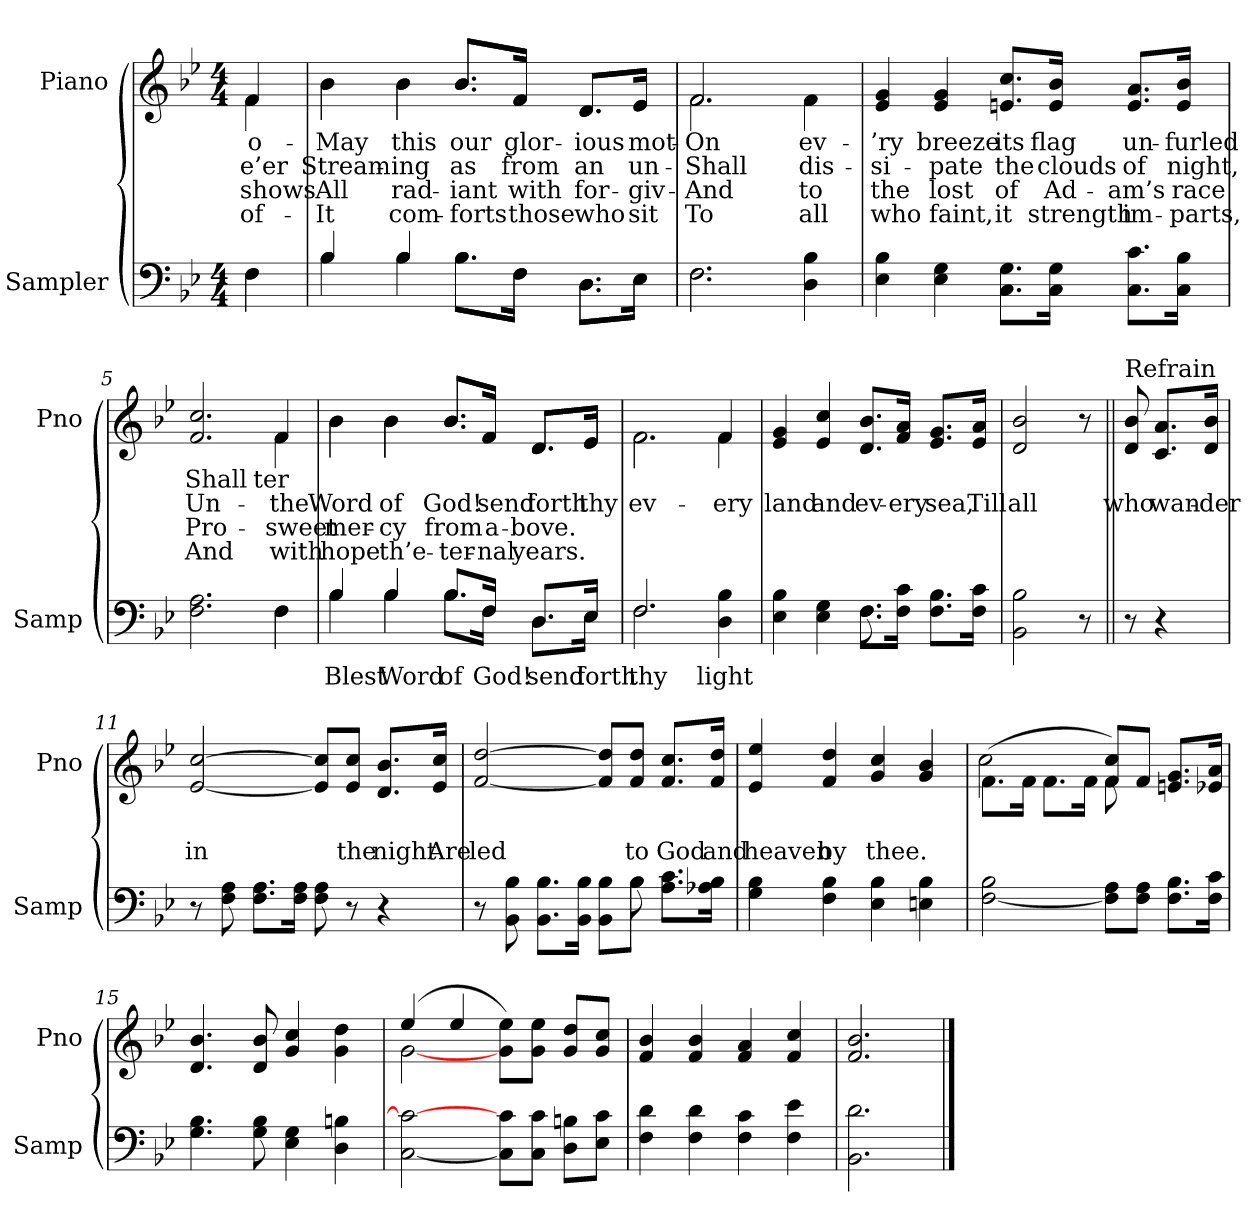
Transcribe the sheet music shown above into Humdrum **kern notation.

**kern	**text	**kern	**text	**text	**text	**text
*part2	*part2	*part1	*part1	*part1	*part1	*part1
*staff2	*staff2	*staff1	*staff1	*staff1	*staff1	*staff1
*I"Sampler	*	*I"Piano	*	*	*	*
*I'Samp	*	*I'Pno	*	*	*	*
*clefF4	*	*clefG2	*	*	*	*
*k[b-e-]	*	*k[b-e-]	*	*	*	*
*B-:	*	*B-:	*	*	*	*
*M4/4	*	*M4/4	*	*	*	*
=1	=1	=1	=1	=1	=1	=1
*^	*	*^	*	*	*	*
4F\	4F	.	4f/	4f	o-	-e’er	shows	of-
=2	=2	=2	=2	=2	=2	=2	=2	=2
4B-/	4B-	.	4b-\	4b-	May	Stream-	All	It
4B-/	4B-	.	4b-\	4b-	this	-ing	rad-	com-
8.B-\L	8.B-\L	.	8.b-/L	8.b-/L	our	as	-iant	-forts
16F\Jk	16F\Jk	.	16f/Jk	16f/Jk	glor-	from	with	those
8.D\L	8.D\L	.	8.d/L	8.d/L	-ious	an	for-	who
16E-\Jk	16E-\Jk	.	16e-/Jk	16e-/Jk	mot-	un-	-giv-	sit
=3	=3	=3	=3	=3	=3	=3	=3	=3
2.F\	2.F	.	2.f/	2.f	On	Shall	And	To
4D 4B-	4ryy	.	4f\	4f	ev-	dis-	to	all
*v	*v	*	*	*	*	*	*	*
*	*	*v	*v	*	*	*	*
=4	=4	=4	=4	=4	=4	=4
4E- 4B-	.	4e- 4g	-’ry	-si-	the	who
4E- 4G	.	4e- 4g	breeze	-pate	lost	faint,
8.C\ 8.G\L	.	8.en/ 8.cc/L	its	the	of	it
16C\ 16G\Jk	.	16e/ 16b-/Jk	flag	clouds	Ad-	strength
8.C\ 8.c\L	.	8.e/ 8.a/L	un-	of	-am’s	im-
16C\ 16B-\Jk	.	16e/ 16b-/Jk	-furled	night,	race	-parts,
=5	=5	=5	=5	=5	=5	=5
*^	*	*^	*	*	*	*
2.F 2.A	2.ryy	.	2.f 2.cc	2.ryy	Shall	Un-	Pro-	And
4F\	4F	.	4f/	4f	-ter	the	sweet	with
=6	=6	=6	=6	=6	=6	=6	=6	=6
4B-/	4B-	Blest	4b-\	4b-	.	Word	mer-	hope
4B-/	4B-	Word	4b-\	4b-	.	of	-cy	th’e-
8.B-/L	8.B-\L	of	8.b-/L	8.b-/L	.	God!	from	-ter-
16F/Jk	16F\Jk	God!	16f/Jk	16f/Jk	.	send	a-	-nal
8.D/L	8.D\L	send	8.d/L	8.d/L	.	forth	-bove.	years.
16E-/Jk	16E-\Jk	forth	16e-/Jk	16e-/Jk	.	thy	.	.
=7	=7	=7	=7	=7	=7	=7	=7	=7
2.F/	2.F	thy	2.f\	2.f	.	ev-	.	.
4D 4B-	4ryy	light	4f/	4f	.	-ery	.	.
*	*	*	*v	*v	*	*	*	*
=8	=8	=8	=8	=8	=8	=8	=8
4E- 4B-	2ryy	.	4e- 4g	.	land	.	.
4E- 4G	.	.	4e- 4cc	.	and	.	.
8.F\L	8.F	.	8.d/ 8.b-/L	.	ev-	.	.
16F\ 16c\Jk	4ryy	.	16f/ 16a/Jk	.	-ery	.	.
8.F\ 8.B-\L	.	.	8.e-/ 8.g/L	.	sea,	.	.
16F\ 16c\Jk	16ryy	.	16e-/ 16a/Jk	.	Till	.	.
*v	*v	*	*	*	*	*	*
=9	=9	=9	=9	=9	=9	=9
2BB- 2B-	.	2d 2b-	.	all	.	.
8r	.	8r	.	.	.	.
=10||	=10||	=10||	=10||	=10||	=10||	=10||
!	!	!LO:TX:t=Refrain	!	!	!	!
8r	.	8d 8b-	.	who	.	.
4r	.	8.c/ 8.a/L	.	wan-	.	.
.	.	16d/ 16b-/Jk	.	-der	.	.
=11	=11	=11	=11	=11	=11	=11
8r	.	[2e- [2cc	.	in	.	.
8F 8A	.	.	.	.	.	.
8.F\ 8.A\L	.	.	.	.	.	.
16F\ 16A\Jk	.	.	.	.	.	.
8F 8A	.	8e-]/ 8cc]/L	.	.	.	.
8r	.	8e-/ 8cc/J	.	the	.	.
4r	.	8.d/ 8.b-/L	.	night	.	.
.	.	16e-/ 16cc/Jk	.	Are	.	.
=12	=12	=12	=12	=12	=12	=12
*^	*	*	*	*	*	*
8r	8ryy	.	[2f [2dd	.	led	.	.
*v	*v	*	*	*	*	*	*
8BB- 8B-	.	.	.	.	.	.
8.BB-\ 8.B-\L	.	.	.	.	.	.
16BB-\ 16B-\Jk	.	.	.	.	.	.
8BB-\ 8B-\L	.	8f]/ 8dd]/L	.	.	.	.
*^	*	*	*	*	*	*
8B-\J	8B-	.	8f/ 8dd/J	.	to	.	.
8.A\ 8.c\L	4ryy	.	8.f/ 8.cc/L	.	God	.	.
16A-X\ 16B-\Jk	.	.	16f/ 16dd/Jk	.	and	.	.
*v	*v	*	*	*	*	*	*
=13	=13	=13	=13	=13	=13	=13
4G 4B-	.	4e- 4ee-	.	heaven	.	.
4F 4B-	.	4f 4dd	.	by	.	.
4E- 4B-	.	4g 4cc	.	thee.	.	.
4En 4B-	.	4g 4b-	.	.	.	.
=14	=14	=14	=14	=14	=14	=14
*	*	*^	*	*	*	*
[2F 2B-	.	(8.f\L	2cc	.	.	.	.
.	.	16f\Jk	.	.	.	.	.
.	.	8.f\L	.	.	.	.	.
.	.	16f\Jk	.	.	.	.	.
8F]\ 8A\L	.	8f/ 8cc/L)	8f	.	.	.	.
8F\ 8A\J	.	8f/J	4.ryy	.	.	.	.
8.F\ 8.B-\L	.	8.en/ 8.g/L	.	.	.	.	.
16F\ 16c\Jk	.	16e-X/ 16a/Jk	.	.	.	.	.
*	*	*v	*v	*	*	*	*
=15	=15	=15	=15	=15	=15	=15
4.G 4.B-	.	4.d 4.b-	.	.	.	.
8G 8B-	.	8d 8b-	.	.	.	.
4E- 4G	.	4g 4cc	.	.	.	.
4D 4Bn	.	4g 4dd	.	.	.	.
=16	=16	=16	=16	=16	=16	=16
*	*	*^	*	*	*	*
[2C 2c_	.	(4ee-/	[2g	.	.	.	.
.	.	4ee-/	.	.	.	.	.
8C]\ 8c\L	.	8g\ 8ee-\L)	2ryy	.	.	.	.
8C\ 8c\J	.	8g\ 8ee-\J	.	.	.	.	.
8D\ 8Bn\L	.	8g/ 8dd/L	.	.	.	.	.
8E-\ 8c\J	.	8g/ 8cc/J	.	.	.	.	.
*	*	*v	*v	*	*	*	*
=17	=17	=17	=17	=17	=17	=17
4F 4d	.	4f 4b-	.	.	.	.
4F 4d	.	4f 4b-	.	.	.	.
4F 4c	.	4f 4a	.	.	.	.
4F 4e-	.	4f 4cc	.	.	.	.
=18	=18	=18	=18	=18	=18	=18
2.BB- 2.d	.	2.f 2.b-	.	.	.	.
==	==	==	==	==	==	==
*-	*-	*-	*-	*-	*-	*-
